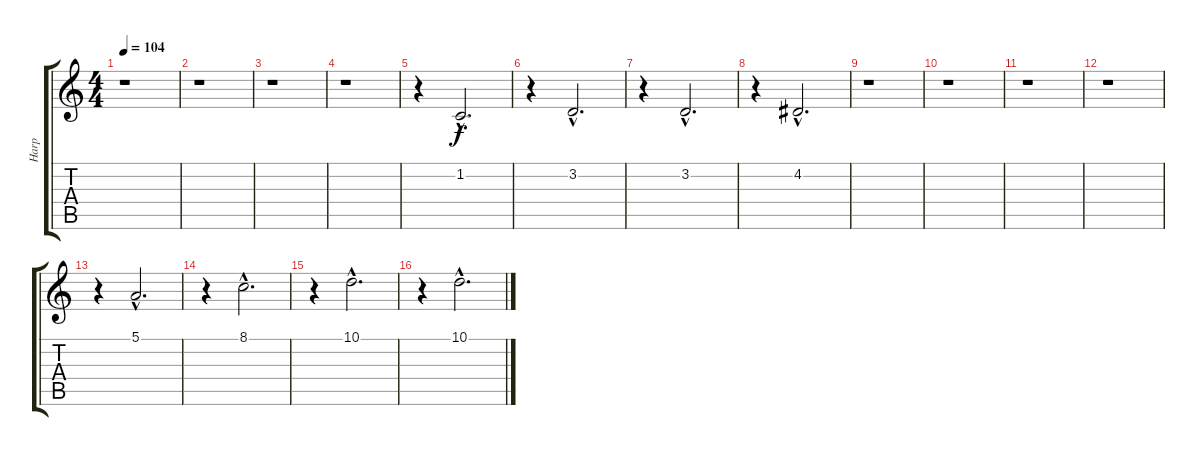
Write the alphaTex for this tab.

\track ("Harp" "Harp") {instrument orchestralharp}
\staff {score tabs}
\tuning (E4 B3 G3 D3 A2 E2) {hide}
\ts (4 4)
\tempo 104
\clef g2
\ks c
r.1{dy f instrument orchestralharp} |
r.1 |
r.1 |
r.1 |
r.4 1.2{hac}.2{d} |
r.4 3.2{hac}.2{d} |
r.4 3.2{hac}.2{d} |
r.4 4.2{hac}.2{d} |
r.1 |
r.1 |
r.1 |
r.1 |
r.4 5.1{hac}.2{d} |
r.4 8.1{hac}.2{d} |
r.4 10.1{hac}.2{d} |
r.4 10.1{hac}.2{d}
